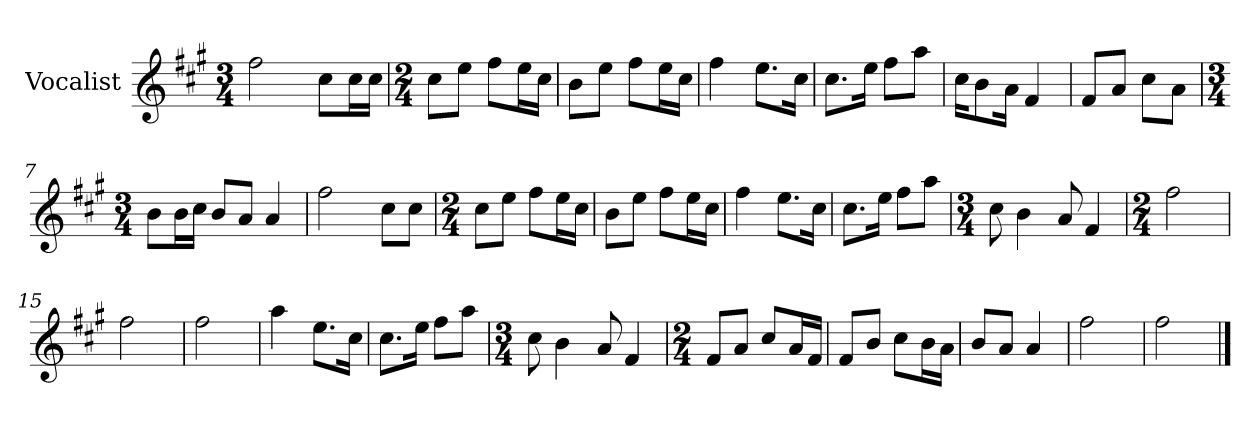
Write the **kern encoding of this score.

**kern
*part1
*staff1
*I"Vocalist
*k[f#c#g#]
*A:
*M3/4
=
2ff#
8cc#L
16cc#L
16cc#JJ
=1
*M2/4
8cc#L
8eeJ
8ff#L
16eeL
16cc#JJ
=2
8bL
8eeJ
8ff#L
16eeL
16cc#JJ
=3
4ff#
8.eeL
16cc#Jk
=4
8.cc#L
16eeJk
8ff#L
8aaJ
=5
16cc#KL
8b
16aJk
4f#
=6
8f#L
8aJ
8cc#L
8aJ
=7
*M3/4
8bL
16bL
16cc#JJ
8bL
8aJ
4a
=8
2ff#
8cc#L
8cc#J
=9
*M2/4
8cc#L
8eeJ
8ff#L
16eeL
16cc#JJ
=10
8bL
8eeJ
8ff#L
16eeL
16cc#JJ
=11
4ff#
8.eeL
16cc#Jk
=12
8.cc#L
16eeJk
8ff#L
8aaJ
=13
*M3/4
8cc#
4b
8a
4f#
=14
*M2/4
2ff#
=15
2ff#
=16
2ff#
=17
4aa
8.eeL
16cc#Jk
=18
8.cc#L
16eeJk
8ff#L
8aaJ
=19
*M3/4
8cc#
4b
8a
4f#
=20
*M2/4
8f#L
8aJ
8cc#L
16aL
16f#JJ
=21
8f#L
8bJ
8cc#L
16bL
16aJJ
=22
8bL
8aJ
4a
=23
2ff#
=24
2ff#
==
*-
